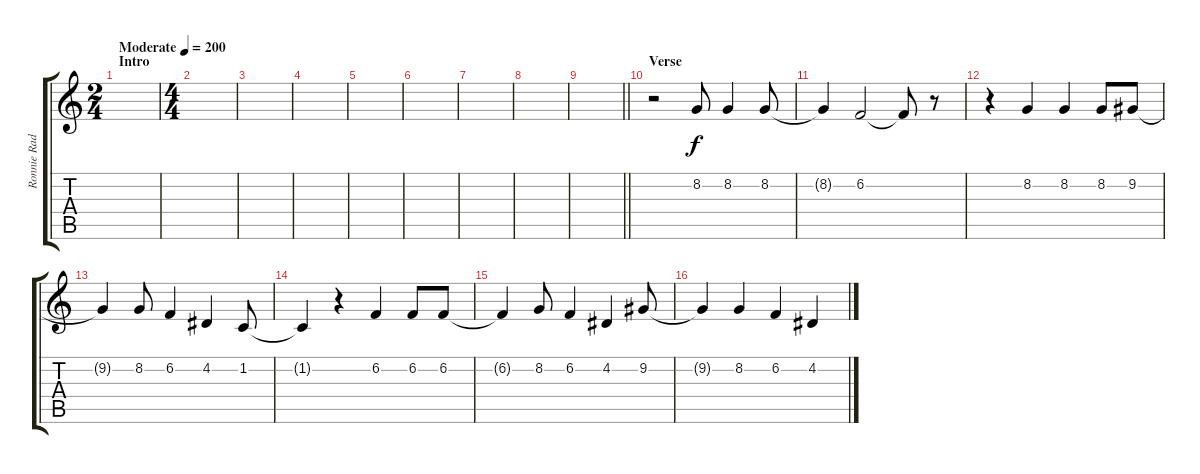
\track ("Ronnie Radke - Vocals" "Ronnie Rad") {instrument altosax}
\staff {score tabs}
\tuning (E4 B3 G3 D3 A2 E2) {hide}
\ts (2 4)
\section ("" "Intro")
\tempo (200 "Moderate")
\clef g2
\ks c
|
\ts (4 4)
|
|
|
|
|
|
|
\barLineRight lightlight
|
\section ("" "Verse")
r.2 8.2.8 8.2.4 8.2.8 |
8.2{t}.4 6.2.2 6.2{t}.8 r.8 |
r.4 8.2.4 8.2.4 8.2.8 9.2.8 |
9.2{t}.4 8.2.8 6.2.4 4.2.4 1.2.8 |
1.2{t}.4 r.4 6.2.4 6.2.8 6.2.8 |
6.2{t}.4 8.2.8 6.2.4 4.2.4 9.2.8 |
9.2{t}.4 8.2.4 6.2.4 4.2.4
